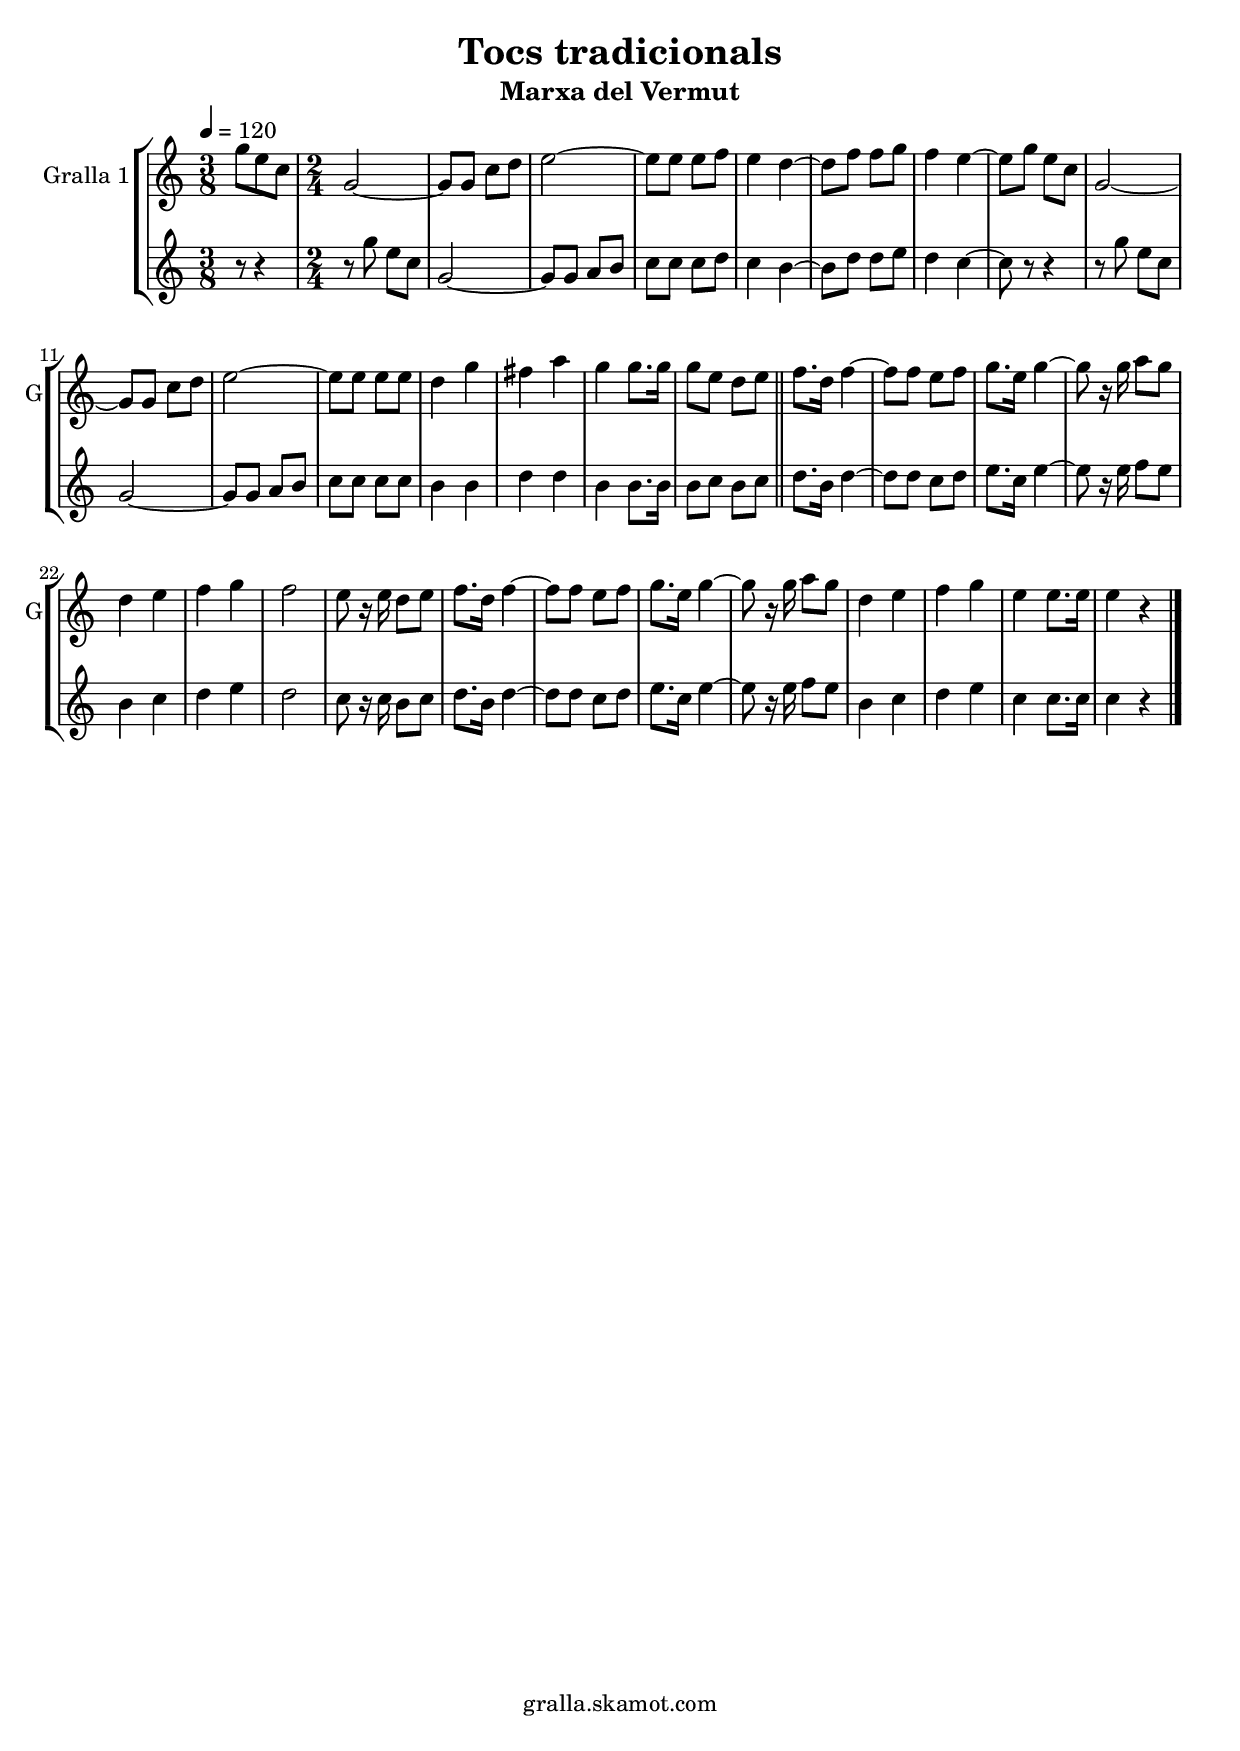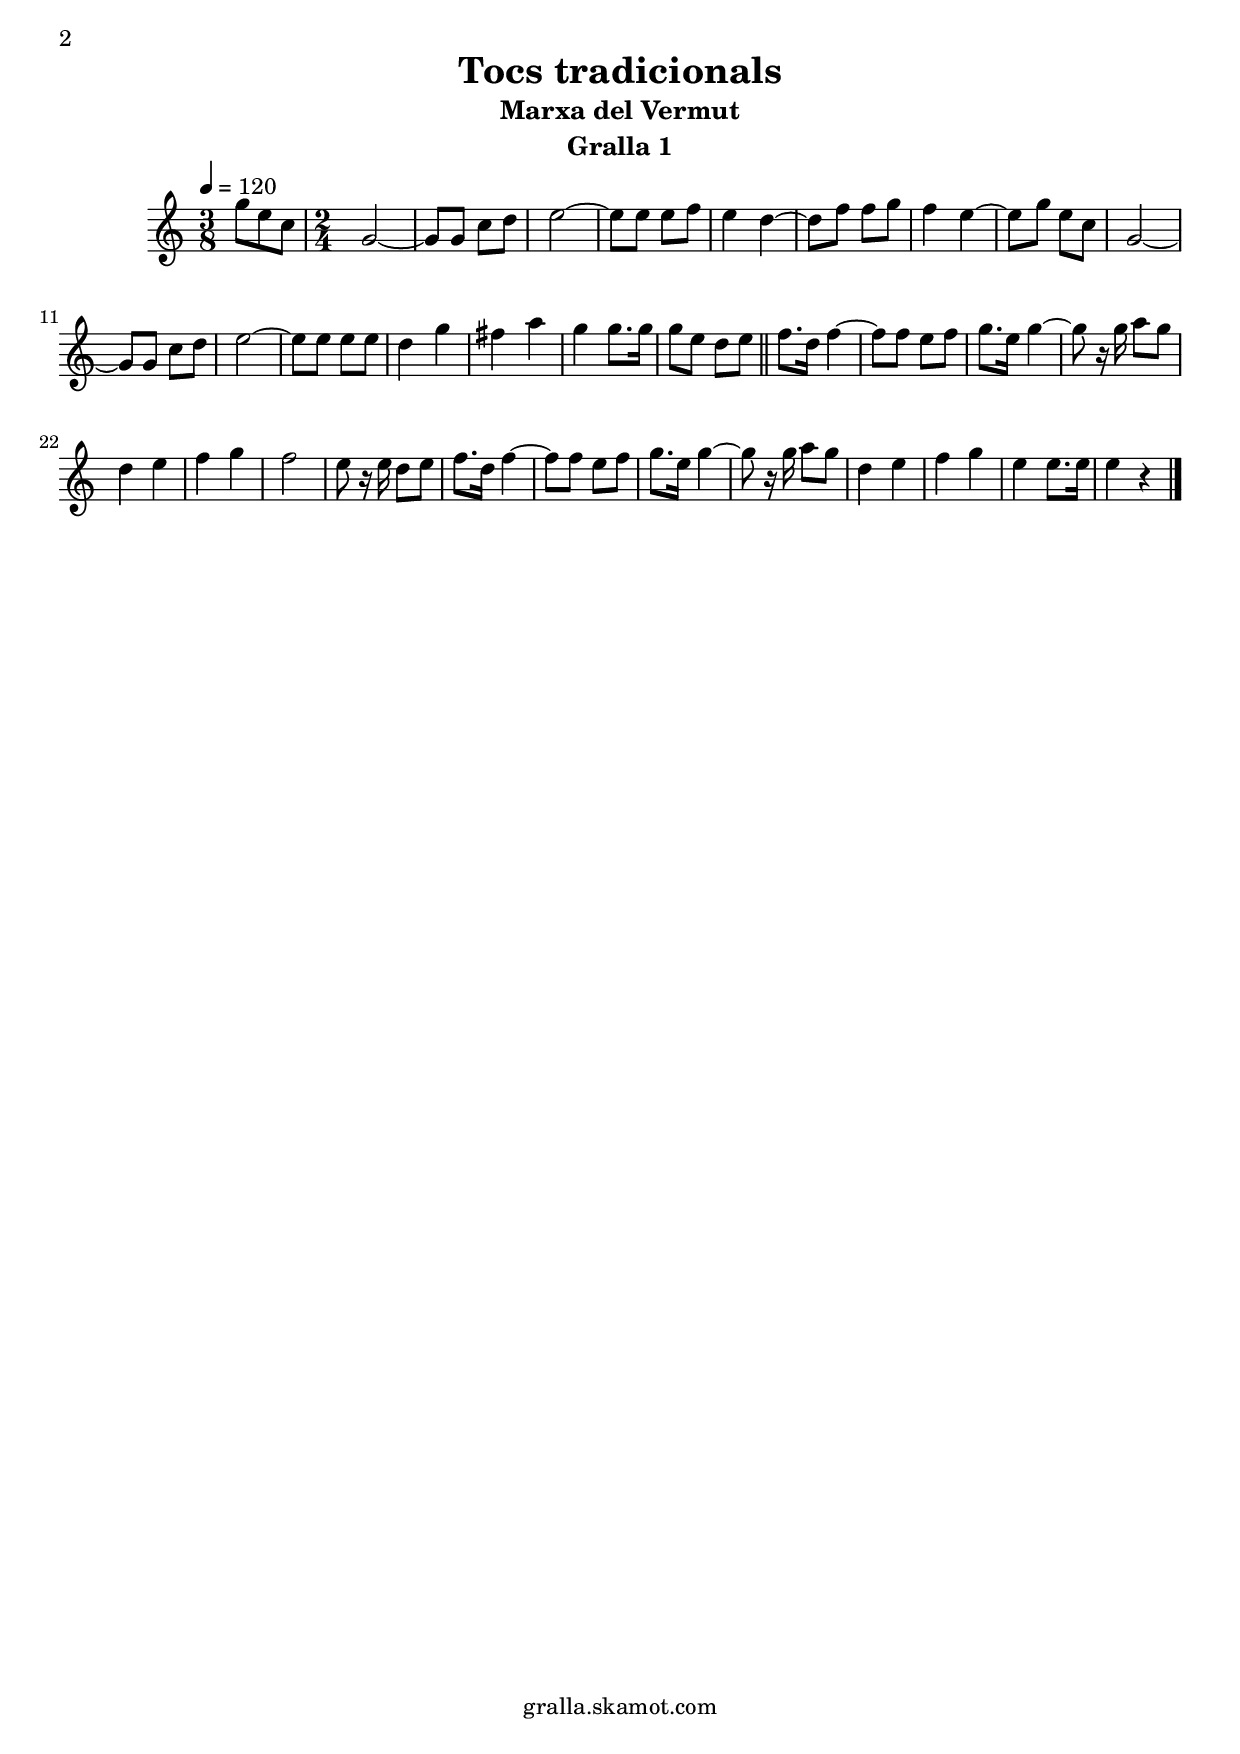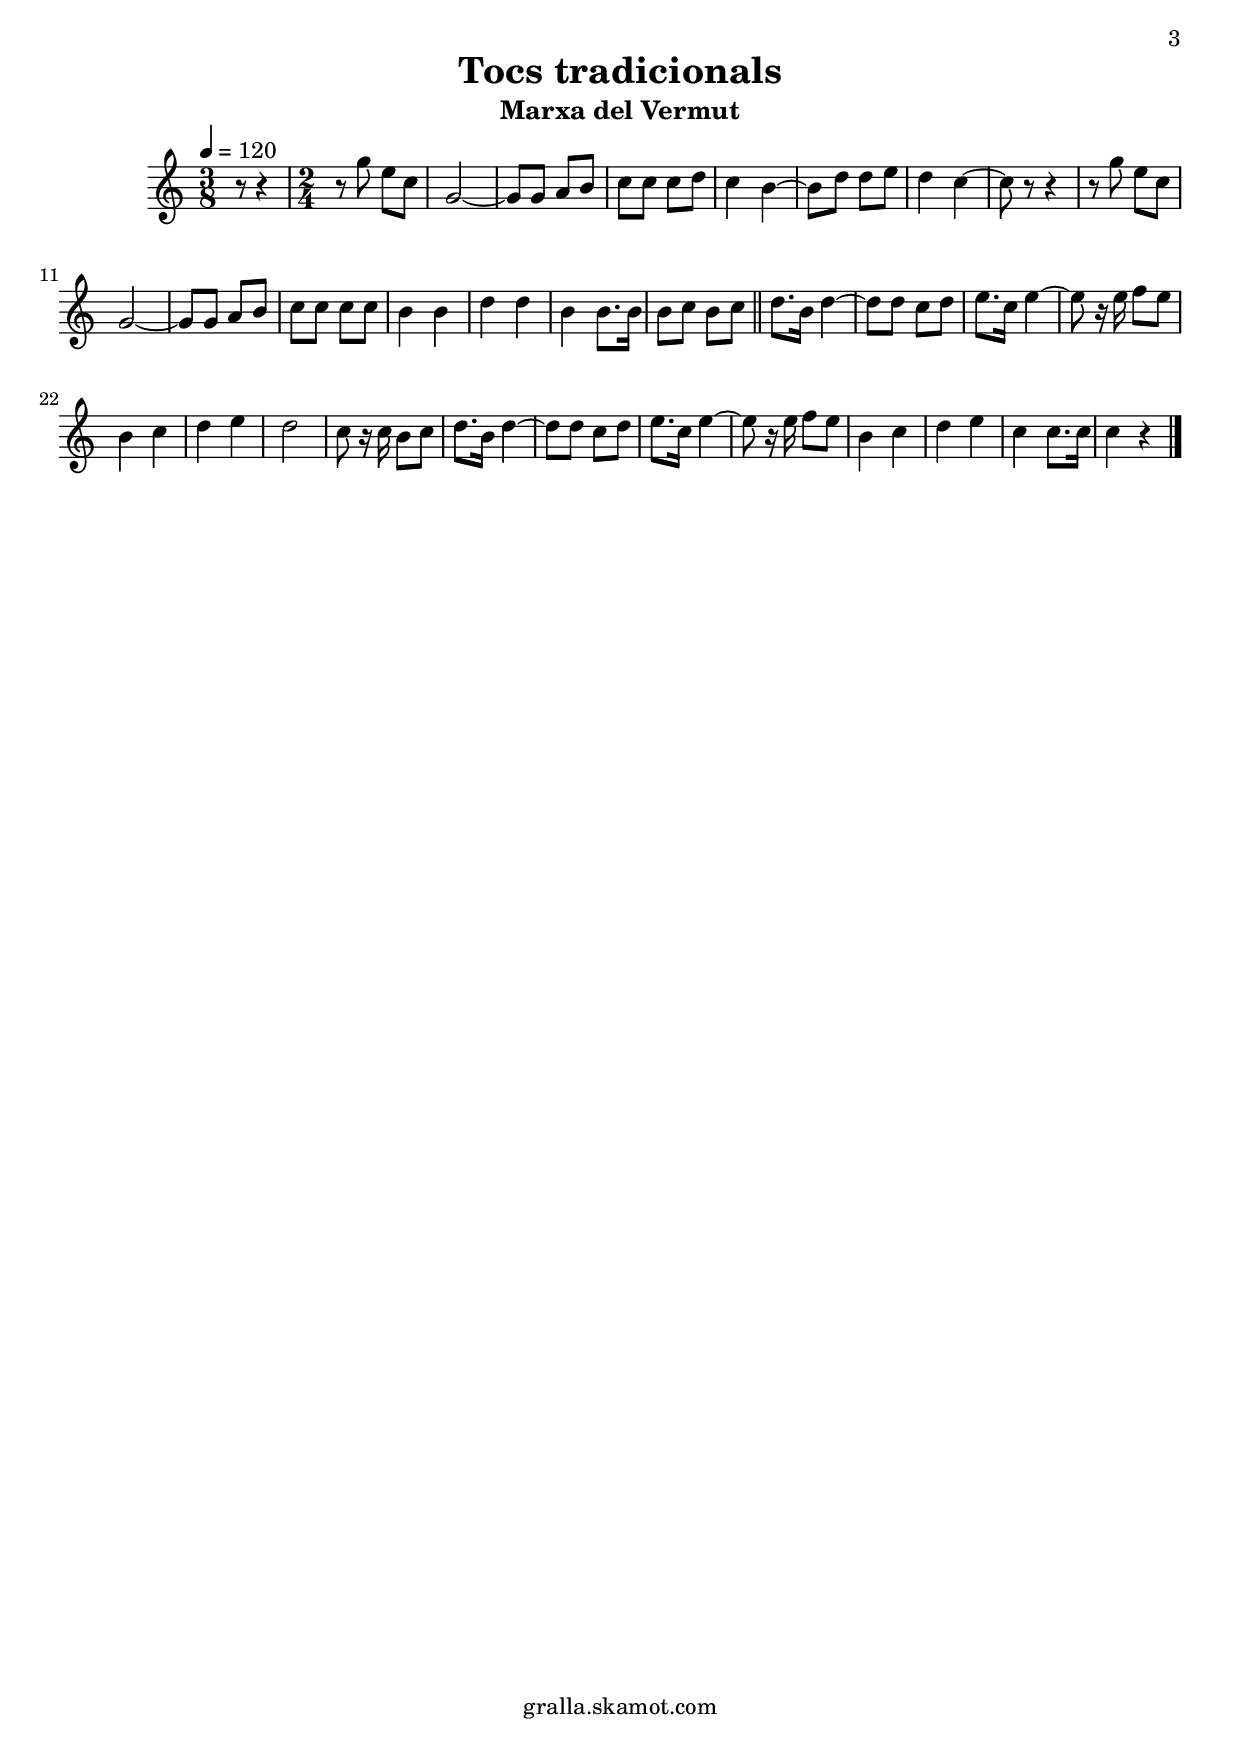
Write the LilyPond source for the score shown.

\version "2.16.2"

\header {
  dedication=""
  title="Tocs tradicionals"
  subtitle="Marxa del Vermut"
  subsubtitle=""
  poet=""
  meter=""
  piece=""
  composer=""
  arranger=""
  opus=""
  instrument=""
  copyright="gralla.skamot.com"
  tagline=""
}

liniaroAa =
\relative g''
{
  \tempo 4=120
  \clef treble
  \key c \major
  \time 3/8
  g8 e c  |
  \time 2/4   g2 ~  |
  g8 g c d  |
  e2 ~  |
  %05
  e8 e e f  |
  e4 d ~  |
  d8 f f g  |
  f4 e ~  |
  e8 g e c  |
  %10
  g2 ~  |
  g8 g c d  |
  e2 ~  |
  e8 e e e  |
  d4 g  |
  %15
  fis4 a  |
  g4 g8. g16  |
  g8 e d e  \bar "||"
  f8. d16 f4 ~  |
  f8 f e f  |
  %20
  g8. e16 g4 ~  |
  g8 r16 g a8 g  |
  d4 e  |
  f4 g  |
  f2  |
  %25
  e8 r16 e d8 e  |
  f8. d16 f4 ~  |
  f8 f e f  |
  g8. e16 g4 ~  |
  g8 r16 g a8 g  |
  %30
  d4 e  |
  f4 g  |
  e4 e8. e16  |
  e4 r4  \bar "|." % kompletite
}

liniaroAb =
\relative g''
{
  \tempo 4=120
  \clef treble
  \key c \major
  \time 3/8
  r8 r4  |
  \time 2/4   r8 g e c  |
  g2 ~  |
  g8 g a b  |
  %05
  c8 c c d  |
  c4 b ~  |
  b8 d d e  |
  d4 c ~  |
  c8 r r4  |
  %10
  r8 g' e c  |
  g2 ~  |
  g8 g a b  |
  c8 c c c  |
  b4 b  |
  %15
  d4 d  |
  b4 b8. b16  |
  b8 c b c  \bar "||"
  d8. b16 d4 ~  |
  d8 d c d  |
  %20
  e8. c16 e4 ~  |
  e8 r16 e f8 e  |
  b4 c  |
  d4 e  |
  d2  |
  %25
  c8 r16 c b8 c  |
  d8. b16 d4 ~  |
  d8 d c d  |
  e8. c16 e4 ~  |
  e8 r16 e f8 e  |
  %30
  b4 c  |
  d4 e  |
  c4 c8. c16  |
  c4 r4  \bar "|." % kompletite
}

\bookpart {
  \score {
    \new StaffGroup {
      \override Score.RehearsalMark #'self-alignment-X = #LEFT
      <<
        \new Staff \with {instrumentName = #"Gralla 1" shortInstrumentName = #"G"} \liniaroAa
        \new Staff \with {instrumentName = #"" shortInstrumentName = #" "} \liniaroAb
      >>
    }
    \layout {}
  }
  \score { \unfoldRepeats
    \new StaffGroup {
      \override Score.RehearsalMark #'self-alignment-X = #LEFT
      <<
        \new Staff \with {instrumentName = #"Gralla 1" shortInstrumentName = #"G"} \liniaroAa
        \new Staff \with {instrumentName = #"" shortInstrumentName = #" "} \liniaroAb
      >>
    }
    \midi {
      \set Staff.midiInstrument = "oboe"
      \set DrumStaff.midiInstrument = "drums"
    }
  }
}

\bookpart {
  \header {instrument="Gralla 1"}
  \score {
    \new StaffGroup {
      \override Score.RehearsalMark #'self-alignment-X = #LEFT
      <<
        \new Staff \liniaroAa
      >>
    }
    \layout {}
  }
  \score { \unfoldRepeats
    \new StaffGroup {
      \override Score.RehearsalMark #'self-alignment-X = #LEFT
      <<
        \new Staff \liniaroAa
      >>
    }
    \midi {
      \set Staff.midiInstrument = "oboe"
      \set DrumStaff.midiInstrument = "drums"
    }
  }
}

\bookpart {
  \header {instrument=""}
  \score {
    \new StaffGroup {
      \override Score.RehearsalMark #'self-alignment-X = #LEFT
      <<
        \new Staff \liniaroAb
      >>
    }
    \layout {}
  }
  \score { \unfoldRepeats
    \new StaffGroup {
      \override Score.RehearsalMark #'self-alignment-X = #LEFT
      <<
        \new Staff \liniaroAb
      >>
    }
    \midi {
      \set Staff.midiInstrument = "oboe"
      \set DrumStaff.midiInstrument = "drums"
    }
  }
}

